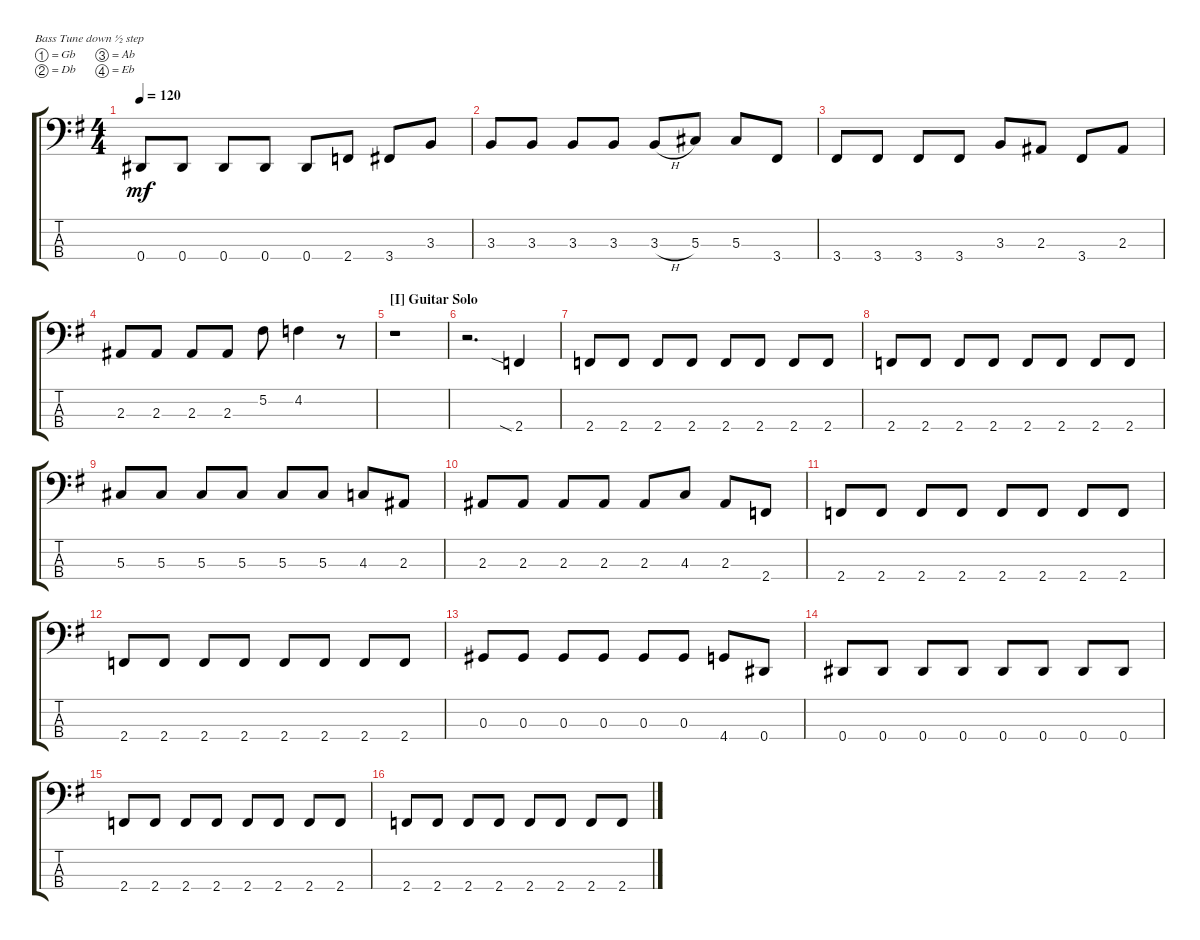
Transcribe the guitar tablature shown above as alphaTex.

\defaultSystemsLayout 4
\bracketExtendMode groupsimilarinstruments
\singleTrackTrackNamePolicy hidden
\multiTrackTrackNamePolicy hidden
\firstSystemTrackNameOrientation horizontal
\otherSystemsTrackNameOrientation horizontal
\track ("Vitaliy Dubinin" "E-Bass") {instrument electricbassfinger}
\staff {score tabs}
\tuning (Gb2 Db2 Ab1 Eb1)
\ts (4 4)
\tempo 120
\clef f4
\scale
1.03909
\ks g
0.4.8{dy mf} 0.4.8 0.4.8 0.4.8 0.4.8 2.4.8 3.4.8 3.3.8 |
\scale
0.960908 3.3.8 3.3.8 3.3.8 3.3.8 3.3{h}.8 5.3.8 5.3.8 3.4.8 |
\scale
1.03909 3.4.8 3.4.8 3.4.8 3.4.8 3.3.8 2.3.8 3.4.8 2.3.8 |
\scale
0.960908 2.3.8 2.3.8 2.3.8 2.3.8 5.2.8 4.2.4 r.8 |
\section ("I" "Guitar Solo")
\scale
1.03909 r.1 |
\scale
0.960908 r.2{d} 2.4{sia}.4 |
\scale
1.03909 2.4.8 2.4.8 2.4.8 2.4.8 2.4.8 2.4.8 2.4.8 2.4.8 |
\scale
0.960908 2.4.8 2.4.8 2.4.8 2.4.8 2.4.8 2.4.8 2.4.8 2.4.8 |
\scale
1.03909 5.3.8 5.3.8 5.3.8 5.3.8 5.3.8 5.3.8 4.3.8 2.3.8 |
\scale
0.960908 2.3.8 2.3.8 2.3.8 2.3.8 2.3.8 4.3.8 2.3.8 2.4.8 |
\scale
1.03909 2.4.8 2.4.8 2.4.8 2.4.8 2.4.8 2.4.8 2.4.8 2.4.8 |
\scale
0.960908 2.4.8 2.4.8 2.4.8 2.4.8 2.4.8 2.4.8 2.4.8 2.4.8 |
\scale
1.03909 0.3.8 0.3.8 0.3.8 0.3.8 0.3.8 0.3.8 4.4.8 0.4.8 |
\scale
0.960908 0.4.8 0.4.8 0.4.8 0.4.8 0.4.8 0.4.8 0.4.8 0.4.8 |
\scale
1.03909 2.4.8 2.4.8 2.4.8 2.4.8 2.4.8 2.4.8 2.4.8 2.4.8 |
\scale
0.960908 2.4.8 2.4.8 2.4.8 2.4.8 2.4.8 2.4.8 2.4.8 2.4.8
